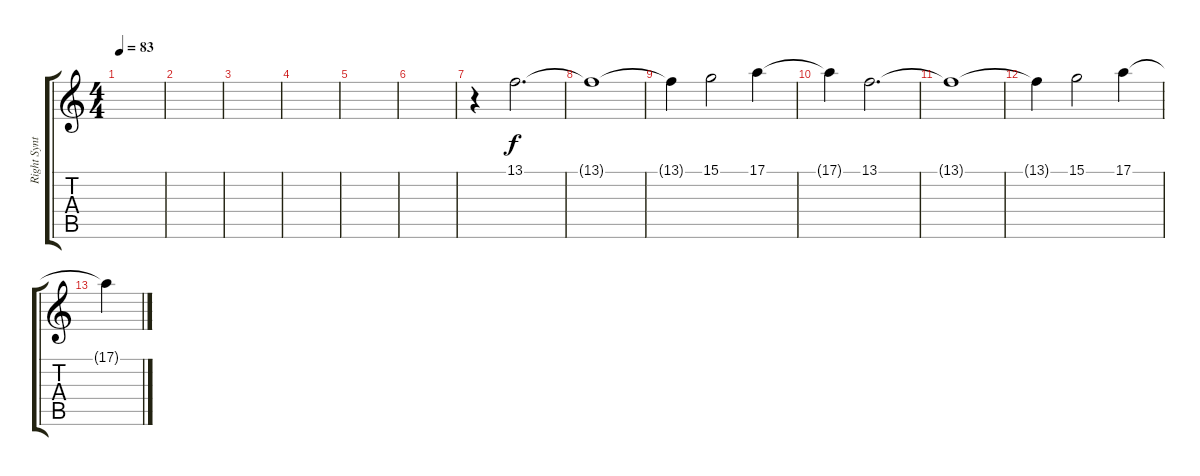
\track ("Right Synth" "Right Synt") {instrument reedorgan}
\staff {score tabs}
\tuning (E4 B3 G3 D3 A2 E2) {hide}
\ts (4 4)
\tempo 83
\clef g2
\ks c
|
|
|
|
|
|
r.4 13.1.2{d} |
13.1{t}.1 |
13.1{t}.4 15.1.2 17.1.4 |
17.1{t}.4 13.1.2{d} |
13.1{t}.1 |
13.1{t}.4 15.1.2 17.1.4 |
17.1{t}.4
